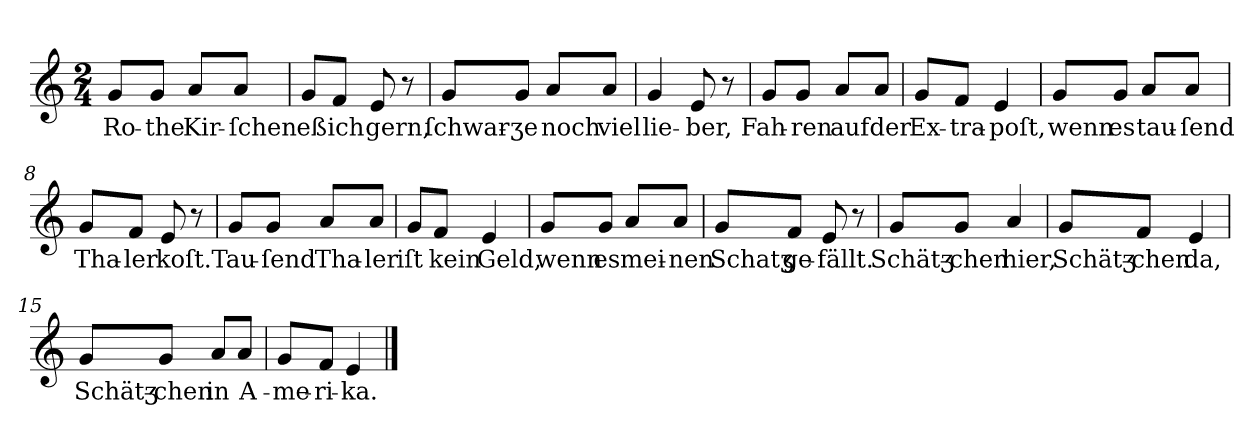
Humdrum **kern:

**kern	**text
*part1	*part1
*staff1	*staff1
*clefG2	*
*k[]	*
*C:	*
*M2/4	*
=1	=1
8g/L	Ro-
8g/J	-the
8a/L	Kir-
8a/J	-ſchen
=2	=2
8g/L	eß
8f/J	ich
8e	gern,
8r	.
=3	=3
8g/L	ſchwar-
8g/J	-ʒe
8a/L	noch
8a/J	viel
=4	=4
4g	lie-
8e	-ber,
8r	.
=5	=5
8g/L	Fah-
8g/J	-ren
8a/L	auf
8a/J	der
=6	=6
8g/L	Ex-
8f/J	-tra-
4e	-poſt,
=7	=7
8g/L	wenn
8g/J	es
8a/L	tau-
8a/J	-ſend
=8	=8
8g/L	Tha-
8f/J	-ler
8e	koſt.
8r	.
=9	=9
8g/L	Tau-
8g/J	-ſend
8a/L	Tha-
8a/J	-ler
=10	=10
8g/L	iſt
8f/J	kein
4e	Geld,
=11	=11
8g/L	wenn
8g/J	es
8a/L	mei-
8a/J	-nen
=12	=12
8g/L	Schatʒ
8f/J	ge-
8e	-fällt.
8r	.
=13	=13
8g/L	Schätʒ-
8g/J	-chen
4a	hier,
=14	=14
8g/L	Schätʒ-
8f/J	-chen
4e	da,
=15	=15
8g/L	Schätʒ-
8g/J	-chen
8a/L	in
8a/J	A-
=16	=16
8g/L	-me-
8f/J	-ri-
4e	-ka.
==	==
*-	*-
